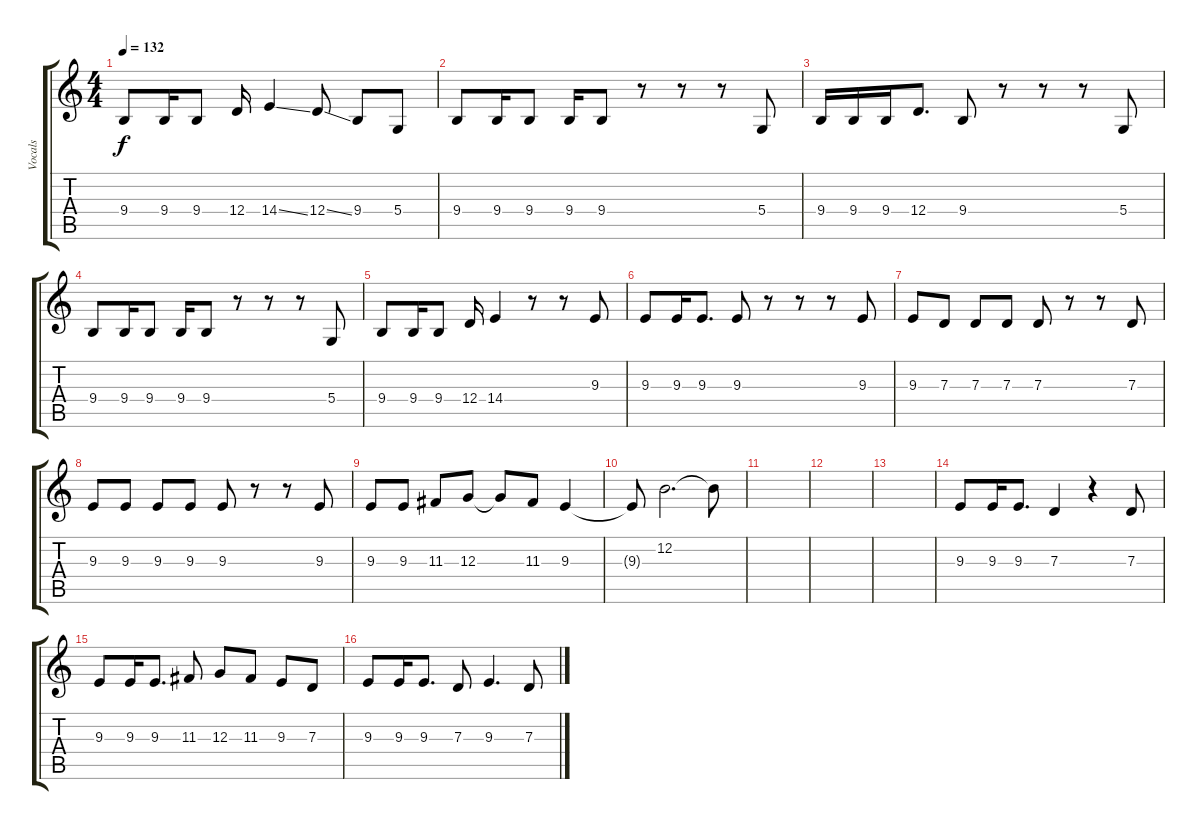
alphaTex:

\track ("Vocals" "Vocals") {instrument musicbox}
\staff {score tabs}
\tuning (E4 B3 G3 D3 A2 E2) {hide}
\ts (4 4)
\tempo 132
\clef g2
\ks c
9.4.8{dy f} 9.4.16 9.4.8 12.4.16 14.4{ss}.4 12.4{ss}.8 9.4.8 5.4.8 |
9.4.8 9.4.16 9.4.8 9.4.16 9.4.8 r.8 r.8 r.8 5.4.8 |
9.4.16 9.4.16 9.4.16 12.4.8{d} 9.4.8 r.8 r.8 r.8 5.4.8 |
9.4.8 9.4.16 9.4.8 9.4.16 9.4.8 r.8 r.8 r.8 5.4.8 |
9.4.8 9.4.16 9.4.8 12.4.16 14.4.4 r.8 r.8 9.3.8 |
9.3.8 9.3.16 9.3.8{d} 9.3.8 r.8 r.8 r.8 9.3.8 |
9.3.8 7.3.8 7.3.8 7.3.8 7.3.8 r.8 r.8 7.3.8 |
9.3.8 9.3.8 9.3.8 9.3.8 9.3.8 r.8 r.8 9.3.8 |
9.3.8 9.3.8 11.3.8 12.3.8 12.3{t}.8 11.3.8 9.3.4 |
9.3{t}.8 12.2.2{d} 12.2{t}.8 |
|
|
|
9.3.8 9.3.16 9.3.8{d} 7.3.4 r.4 7.3.8 |
9.3.8 9.3.16 9.3.8{d} 11.3.8 12.3.8 11.3.8 9.3.8 7.3.8 |
9.3.8 9.3.16 9.3.8{d} 7.3.8 9.3.4{d} 7.3.8
